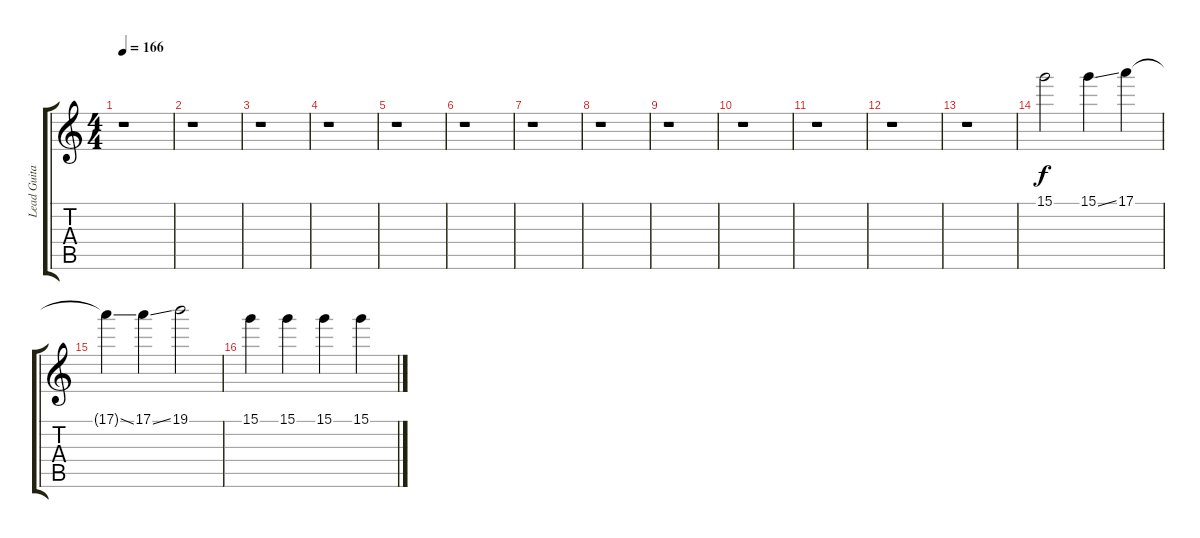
\track ("Lead Guitar" "Lead Guita") {instrument distortionguitar}
\staff {score tabs}
\tuning (E4 B3 G3 D3 A2 E2) {hide}
\ts (4 4)
\tempo 166
\clef g2
\ks c
r.1{dy f} |
r.1 |
r.1 |
r.1 |
r.1 |
r.1 |
r.1 |
r.1 |
r.1 |
r.1 |
r.1 |
r.1 |
r.1 |
15.1.2 15.1{ss}.4 17.1.4 |
17.1{ss t}.4 17.1{ss}.4 19.1.2 |
15.1.4 15.1.4 15.1.4 15.1.4
